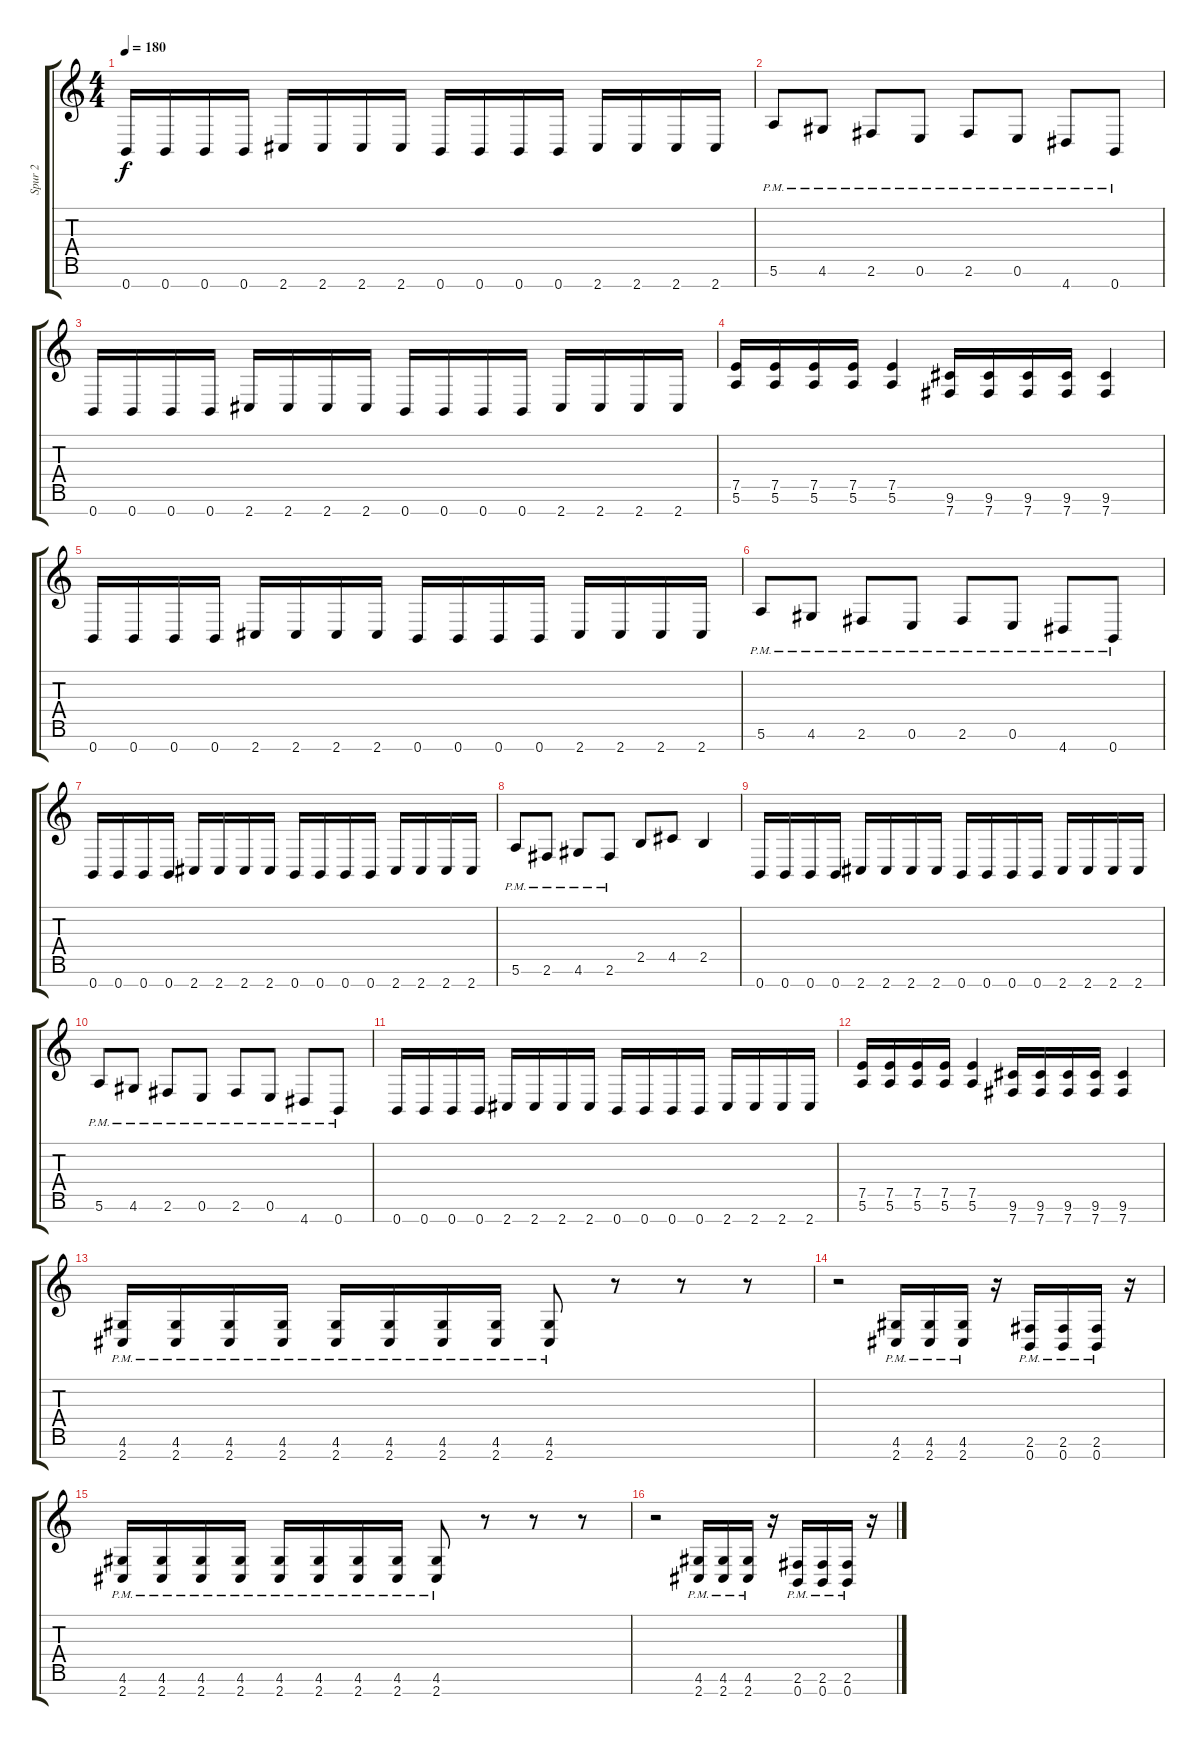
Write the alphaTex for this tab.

\track ("Spur 2" "Spur 2") {instrument acousticguitarsteel}
\staff {score tabs}
\tuning (E4 B3 G3 D3 A2 E2 B1) {hide}
\ts (4 4)
\tempo 180
\clef g2
\ks c
0.7.16{dy f} 0.7.16 0.7.16 0.7.16 2.7.16 2.7.16 2.7.16 2.7.16 0.7.16 0.7.16 0.7.16 0.7.16 2.7.16 2.7.16 2.7.16 2.7.16 |
5.6{pm}.8 4.6{pm}.8 2.6{pm}.8 0.6{pm}.8 2.6{pm}.8 0.6{pm}.8 4.7{pm}.8 0.7{pm}.8 |
0.7.16 0.7.16 0.7.16 0.7.16 2.7.16 2.7.16 2.7.16 2.7.16 0.7.16 0.7.16 0.7.16 0.7.16 2.7.16 2.7.16 2.7.16 2.7.16 |
(7.5 5.6).16 (7.5 5.6).16 (7.5 5.6).16 (7.5 5.6).16 (7.5 5.6).4 (9.6 7.7).16 (9.6 7.7).16 (9.6 7.7).16 (9.6 7.7).16 (9.6 7.7).4 |
0.7.16 0.7.16 0.7.16 0.7.16 2.7.16 2.7.16 2.7.16 2.7.16 0.7.16 0.7.16 0.7.16 0.7.16 2.7.16 2.7.16 2.7.16 2.7.16 |
5.6{pm}.8 4.6{pm}.8 2.6{pm}.8 0.6{pm}.8 2.6{pm}.8 0.6{pm}.8 4.7{pm}.8 0.7{pm}.8 |
0.7.16 0.7.16 0.7.16 0.7.16 2.7.16 2.7.16 2.7.16 2.7.16 0.7.16 0.7.16 0.7.16 0.7.16 2.7.16 2.7.16 2.7.16 2.7.16 |
5.6{pm}.8 2.6{pm}.8 4.6{pm}.8 2.6{pm}.8 2.5.8 4.5.8 2.5.4 |
0.7.16 0.7.16 0.7.16 0.7.16 2.7.16 2.7.16 2.7.16 2.7.16 0.7.16 0.7.16 0.7.16 0.7.16 2.7.16 2.7.16 2.7.16 2.7.16 |
5.6{pm}.8 4.6{pm}.8 2.6{pm}.8 0.6{pm}.8 2.6{pm}.8 0.6{pm}.8 4.7{pm}.8 0.7{pm}.8 |
0.7.16 0.7.16 0.7.16 0.7.16 2.7.16 2.7.16 2.7.16 2.7.16 0.7.16 0.7.16 0.7.16 0.7.16 2.7.16 2.7.16 2.7.16 2.7.16 |
(7.5 5.6).16 (7.5 5.6).16 (7.5 5.6).16 (7.5 5.6).16 (7.5 5.6).4 (9.6 7.7).16 (9.6 7.7).16 (9.6 7.7).16 (9.6 7.7).16 (9.6 7.7).4 |
(4.6{pm} 2.7).16 (4.6{pm} 2.7).16 (4.6{pm} 2.7).16 (4.6{pm} 2.7).16 (4.6{pm} 2.7).16 (4.6{pm} 2.7).16 (4.6{pm} 2.7).16 (4.6{pm} 2.7).16 (4.6{pm} 2.7).8 r.8 r.8 r.8 |
r.2 (4.6{pm} 2.7{pm}).16 (4.6{pm} 2.7{pm}).16 (4.6{pm} 2.7{pm}).16 r.16 (2.6{pm} 0.7{pm}).16 (2.6{pm} 0.7{pm}).16 (2.6{pm} 0.7{pm}).16 r.16 |
(4.6{pm} 2.7).16 (4.6{pm} 2.7).16 (4.6{pm} 2.7).16 (4.6{pm} 2.7).16 (4.6{pm} 2.7).16 (4.6{pm} 2.7).16 (4.6{pm} 2.7).16 (4.6{pm} 2.7).16 (4.6{pm} 2.7).8 r.8 r.8 r.8 |
r.2 (4.6{pm} 2.7{pm}).16 (4.6{pm} 2.7{pm}).16 (4.6{pm} 2.7{pm}).16 r.16 (2.6{pm} 0.7{pm}).16 (2.6{pm} 0.7{pm}).16 (2.6{pm} 0.7{pm}).16 r.16
